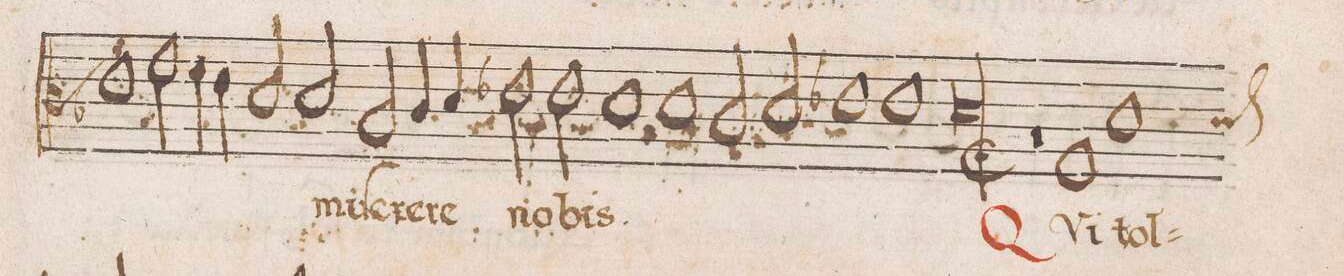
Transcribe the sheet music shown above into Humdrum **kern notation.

**kern	**text
*I"ALTVS	*
*clefC3	*
*k[b-]	*
*met(C)	*
*M2/1	*
1e\	-re
=65-	=65-
2g\	no-
4f\	.
4e\	.
2d/	-bis
*	*Xij
2d/	mi-
=66-	=66-
2B-/	-ſe-
4c/	-re-
4d/	-re
2e-X\	no-
2e-\	-bis.
=67-	=67-
1d\	.
1d\	.
=68-	=68-
2c/	.
2d/	.
1e-X\	.
=69-	=69-
1e-X\	.
1d\;<l	.
=70||	=70||
1r	.
1G/	QVi
=71-	=71-
*custos:d	*
1d\	tol-
*-	*-
